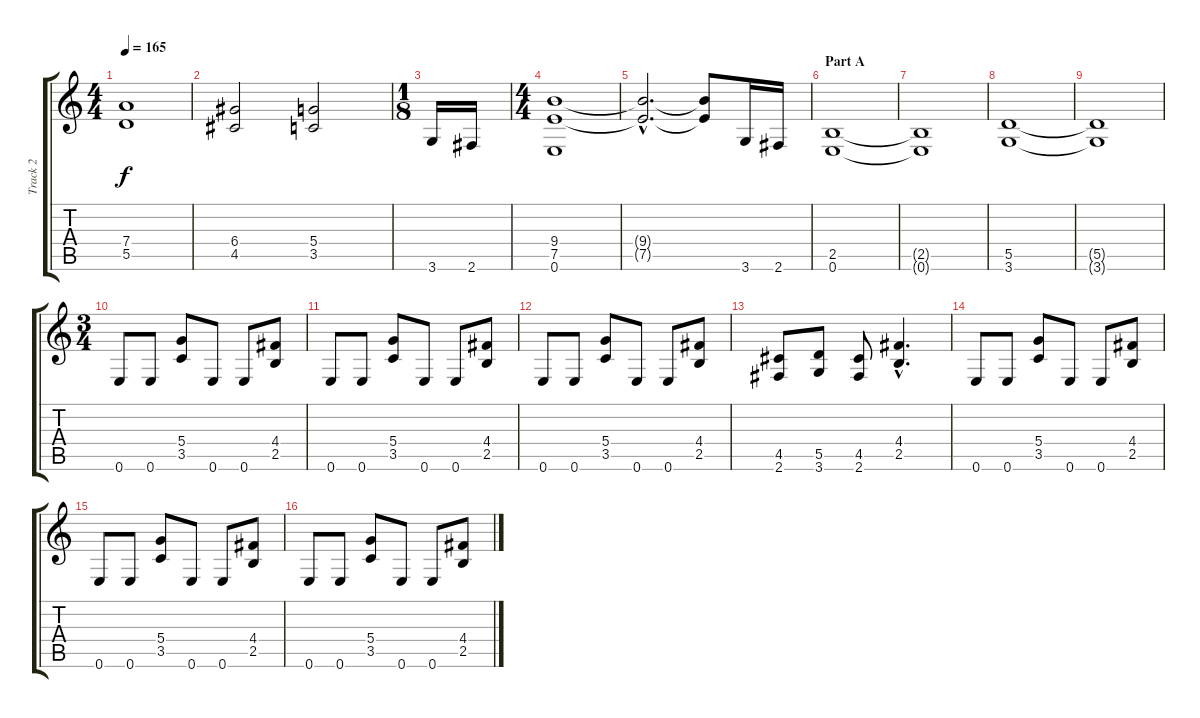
\track ("Track 2" "Track 2") {instrument distortionguitar}
\staff {score tabs}
\tuning (E4 B3 G3 D3 A2 E2) {hide}
\ts (4 4)
\tempo 165
\clef g2
\ks c
(7.4 5.5).1{dy f} |
(6.4 4.5).2 (5.4 3.5).2 |
\ts (1 8)
3.6.16 2.6.16 |
\ts (4 4)
(9.4 7.5 0.6).1 |
(9.4{hac t} 7.5{hac t}).2{d} (9.4{t} 7.5{t}).8 3.6.16 2.6.16 |
\section ("" "Part A")
(2.5 0.6).1 |
(2.5{t} 0.6{t}).1 |
(5.5 3.6).1 |
(5.5{t} 3.6{t}).1 |
\ts (3 4)
0.6.8 0.6.8 (5.4 3.5).8 0.6.8 0.6.8 (4.4 2.5).8 |
0.6.8 0.6.8 (5.4 3.5).8 0.6.8 0.6.8 (4.4 2.5).8 |
0.6.8 0.6.8 (5.4 3.5).8 0.6.8 0.6.8 (4.4 2.5).8 |
(4.5 2.6).8 (5.5 3.6).8 (4.5 2.6).8 (4.4{hac} 2.5{hac}).4{d} |
0.6.8 0.6.8 (5.4 3.5).8 0.6.8 0.6.8 (4.4 2.5).8 |
0.6.8 0.6.8 (5.4 3.5).8 0.6.8 0.6.8 (4.4 2.5).8 |
0.6.8 0.6.8 (5.4 3.5).8 0.6.8 0.6.8 (4.4 2.5).8
